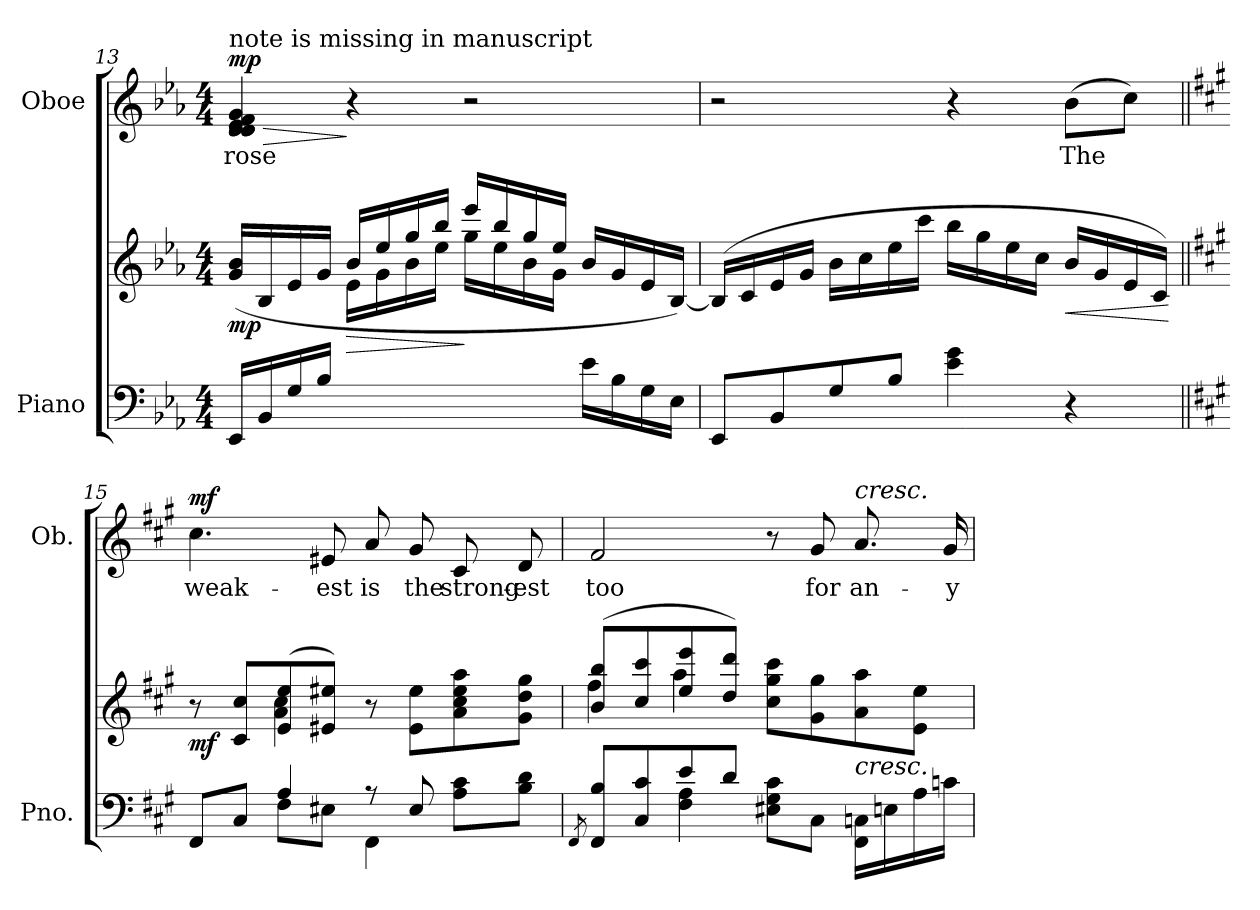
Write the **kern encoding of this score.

**kern	**kern	**dynam	**kern	**text	**dynam
*part2	*part2	*part2	*part1	*part1	*part1
*staff3	*staff2	*staff2/3	*staff1	*staff1	*staff1
*I"Piano	*	*	*I"Oboe	*	*
*I'Pno.	*	*	*I'Ob.	*	*
!!LO:PB:g=z
*clefF4	*clefG2	*	*clefG2	*	*
*k[b-e-a-]	*k[b-e-a-]	*	*k[b-e-a-]	*	*
*M4/4	*M4/4	*	*M4/4	*	*
=13	=13	=13	=13	=13	=13
*	*^	*	*	*	*
!	!	!	!	!LO:TX:a:t=note is missing in manuscript	!	!
!	!	!	!LO:DY:b	!	!LO:LY:b	!LO:HP:b
!	!	!	!	!	!	!LO:DY:n=1:a
16EE-/LL	(>16g/ 16b-/LL	4ryy	mp	4d/ 4d/ 4d/ 4d/ 4e-/ 4f/ 4g/	rose	> mp
16BB-/	16B-/	.	.	.	.	.
16G/	16e-/	.	.	.	.	.
16B-/JJ	16g/JJ	.	.	.	.	.
!	!	!	!LO:HP:b	!	!	!
2ryy	16b-/LL	16e-\LL	>	4r	.	]
.	16ee-/	16g\	.	.	.	.
.	16gg/	16b-\	.	.	.	.
.	16bb-/JJ	16ee-\JJ	.	.	.	.
.	16eee-/LL	16gg\LL	]	2r	.	.
.	16bb-/	16ee-\	.	.	.	.
.	16gg/	16b-\	.	.	.	.
.	16ee-/JJ	16g\JJ	.	.	.	.
16e-\LL	16b-/LL	4ryy	.	.	.	.
16B-\	16g/	.	.	.	.	.
16G\	16e-/	.	.	.	.	.
16E-\JJ	[16B-/JJ)	.	.	.	.	.
*	*v	*v	*	*	*	*
=14	=14	=14	=14	=14	=14
8EE-/L	(16B-/LL]	.	2r	.	.
.	16c/	.	.	.	.
8BB-/	16e-/	.	.	.	.
.	16g/JJ	.	.	.	.
8G/	16b-\LL	.	.	.	.
.	16cc\	.	.	.	.
8B-/J	16ee-\	.	.	.	.
.	16ccc\JJ	.	.	.	.
4e-\ 4g\	16bb-\LL	.	4r	.	.
.	16gg\	.	.	.	.
.	16ee-\	.	.	.	.
.	16cc\JJ	.	.	.	.
!	!	!LO:HP:b	!	!LO:LY:b	!
4r	16b-/LL	<	(8b-\L	The	.
.	16g/	.	.	.	.
.	16e-/	.	8cc\J)	.	.
.	16c/JJ)	.	.	.	.
.	.	[	.	.	.
!!LO:LB:g=z
=15||	=15||	=15||	=15||	=15||	=15||
*k[f#c#g#]	*k[f#c#g#]	*	*k[f#c#g#]	*	*
*^	*^	*	*	*	*
!	!	!	!	!LO:DY:b	!	!LO:LY:b	!LO:DY:a
8FF#/L	4ryy	8r	4ryy	mf	4.cc#\	weak-	mf
8C#/J	.	8c#/ 8cc#/L	.	.	.	.	.
4A/	8F#\L	(8e/ 8ee/	4a\ 4cc#\	.	.	.	.
!	!	!	!	!	!	!LO:LY:b	!
.	8E#X\J	8e#X/ 8ee#X/J)	.	.	8e#X/	-est	.
!	!	!	!	!	!	!LO:LY:b	!
8r	4FF#\	8r	2ryy	.	8a/	is	.
!	!	!	!	!	!	!LO:LY:b	!
8E#/	.	8e#\ 8ee#\L	.	.	8g#/	the	.
!	!	!	!	!	!	!LO:LY:b	!
8A\ 8c#\L	4ryy	8a\ 8cc#\ 8ee#\ 8aa\	.	.	8c#/	strong-	.
!	!	!	!	!	!	!LO:LY:b	!
8B\ 8d\J	.	8g#\ 8dd\ 8gg#\J	.	.	8d/	-est	.
=16	=16	=16	=16	=16	=16	=16	=16
8qFF#/	.	.	.	.	.	.	.
!	!	!	!	!	!	!LO:LY:b	!
8FF#/ 8B/L	4ryy	(8b/ 8bb/L	4ff#\	.	2f#/	too	.
8C#/ 8c#/	.	8cc#/ 8ccc#/	.	.	.	.	.
8e/	4F#\ 4A\	8ee/ 8eee/	4aa\	.	.	.	.
8d/J	.	8dd/ 8ddd/J)	.	.	.	.	.
8E#X\ 8G#\ 8c#\L	2ryy	8cc#\ 8gg#\ 8ccc#\L	2ryy	.	8r	.	.
!	!	!	!	!	!	!LO:LY:b	!
8C#\J	.	8g#\ 8gg#\	.	.	8g#/	for	.
!	!	!	!	!	!LO:TX:a:i:t=cresc.	!	!
!	!	!LO:TX:b:i:t=cresc.	!	!	!	!	!
!	!	!	!	!	!	!LO:LY:b	!
16FF#\ 16Cn\LL	.	8a\ 8aa\	.	.	8.a/	an-	.
16En\	.	.	.	.	.	.	.
16A\	.	8e\ 8ee\J	.	.	.	.	.
!	!	!	!	!	!	!LO:LY:b	!
16cn\JJ	.	.	.	.	16g#/	-y	.
*v	*v	*	*	*	*	*	*
*	*v	*v	*	*	*	*
=	=	=	=	=	=
*-	*-	*-	*-	*-	*-
